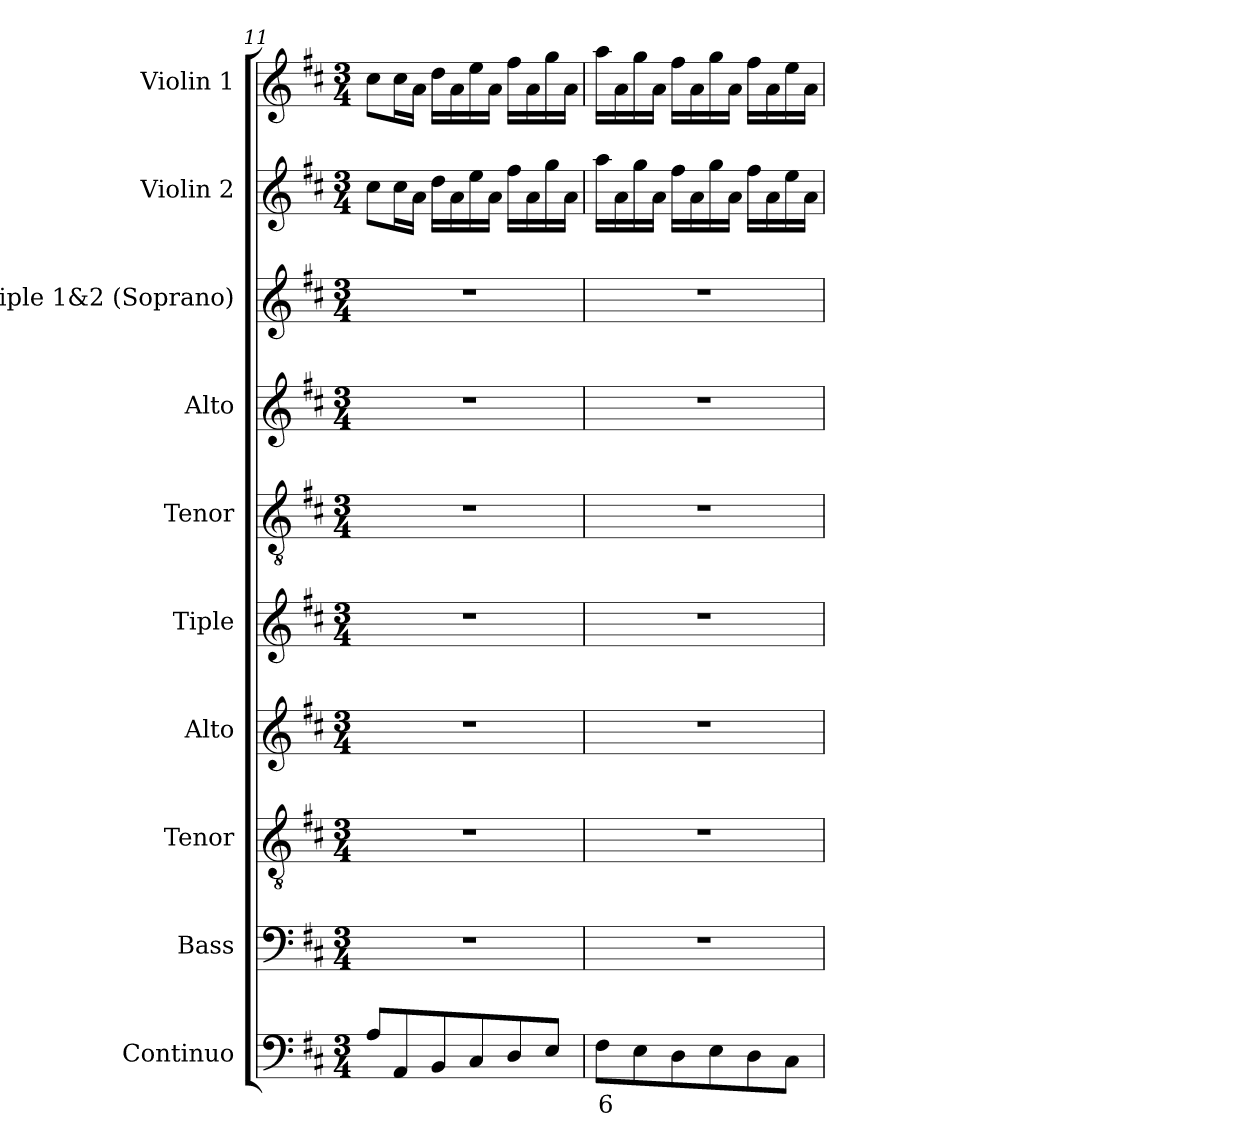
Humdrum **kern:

**kern	**text	**kern	**kern	**kern	**kern	**kern	**kern	**kern	**kern	**kern
*part10	*part10	*part9	*part8	*part7	*part6	*part5	*part4	*part3	*part2	*part1
*staff10	*staff10	*staff9	*staff8	*staff7	*staff6	*staff5	*staff4	*staff3	*staff2	*staff1
*I"Continuo	*	*I"Bass	*I"Tenor	*I"Alto	*I"Tiple	*I"Tenor	*I"Alto	*I"Tiple 1&2 (Soprano)	*I"Violin 2	*I"Violin 1
*I'Cont.	*	*I'B.	*I'T.	*I'A.	*	*I'T.	*I'A.	*I'S.	*I'Vln. 2	*I'Vln. 1
*clefF4	*	*clefF4	*clefGv2	*clefG2	*clefG2	*clefGv2	*clefG2	*clefG2	*clefG2	*clefG2
*	*	*	*ITrd7c12	*	*	*ITrd7c12	*	*	*	*
*k[f#c#]	*	*k[f#c#]	*k[f#c#]	*k[f#c#]	*k[f#c#]	*k[f#c#]	*k[f#c#]	*k[f#c#]	*k[f#c#]	*k[f#c#]
*D:	*	*D:	*D:	*D:	*D:	*D:	*D:	*D:	*D:	*D:
*M3/4	*	*M3/4	*M3/4	*M3/4	*M3/4	*M3/4	*M3/4	*M3/4	*M3/4	*M3/4
=11	=11	=11	=11	=11	=11	=11	=11	=11	=11	=11
!	!	!LO:N:vis=1	!LO:N:vis=1	!LO:N:vis=1	!LO:N:vis=1	!LO:N:vis=1	!LO:N:vis=1	!LO:N:vis=1	!	!
8Ai/L	.	2.r	2.r	2.r	2.r	2.r	2.r	2.r	8cc#i\L	8cc#i\L
8AAi/	.	.	.	.	.	.	.	.	16cc#i\L	16cc#i\L
.	.	.	.	.	.	.	.	.	16ai\JJ	16ai\JJ
8BBi/	.	.	.	.	.	.	.	.	16ddi\LL	16ddi\LL
.	.	.	.	.	.	.	.	.	16ai\	16ai\
8C#i/	.	.	.	.	.	.	.	.	16eei\	16eei\
.	.	.	.	.	.	.	.	.	16ai\JJ	16ai\JJ
8Di/	.	.	.	.	.	.	.	.	16ff#i\LL	16ff#i\LL
.	.	.	.	.	.	.	.	.	16ai\	16ai\
8Ei/J	.	.	.	.	.	.	.	.	16ggi\	16ggi\
.	.	.	.	.	.	.	.	.	16ai\JJ	16ai\JJ
!!LO:LB:g=z
=12	=12	=12	=12	=12	=12	=12	=12	=12	=12	=12
!	!LO:LY:b:color=#000000	!LO:N:vis=1	!LO:N:vis=1	!LO:N:vis=1	!LO:N:vis=1	!LO:N:vis=1	!LO:N:vis=1	!LO:N:vis=1	!	!
8F#i\L	6	2.r	2.r	2.r	2.r	2.r	2.r	2.r	16aai\LL	16aai\LL
.	.	.	.	.	.	.	.	.	16ai\	16ai\
8Ei\	.	.	.	.	.	.	.	.	16ggi\	16ggi\
.	.	.	.	.	.	.	.	.	16ai\JJ	16ai\JJ
8Di\	.	.	.	.	.	.	.	.	16ff#i\LL	16ff#i\LL
.	.	.	.	.	.	.	.	.	16ai\	16ai\
8Ei\	.	.	.	.	.	.	.	.	16ggi\	16ggi\
.	.	.	.	.	.	.	.	.	16ai\JJ	16ai\JJ
8Di\	.	.	.	.	.	.	.	.	16ff#i\LL	16ff#i\LL
.	.	.	.	.	.	.	.	.	16ai\	16ai\
8C#i\J	.	.	.	.	.	.	.	.	16eei\	16eei\
.	.	.	.	.	.	.	.	.	16ai\JJ	16ai\JJ
=	=	=	=	=	=	=	=	=	=	=
*-	*-	*-	*-	*-	*-	*-	*-	*-	*-	*-
